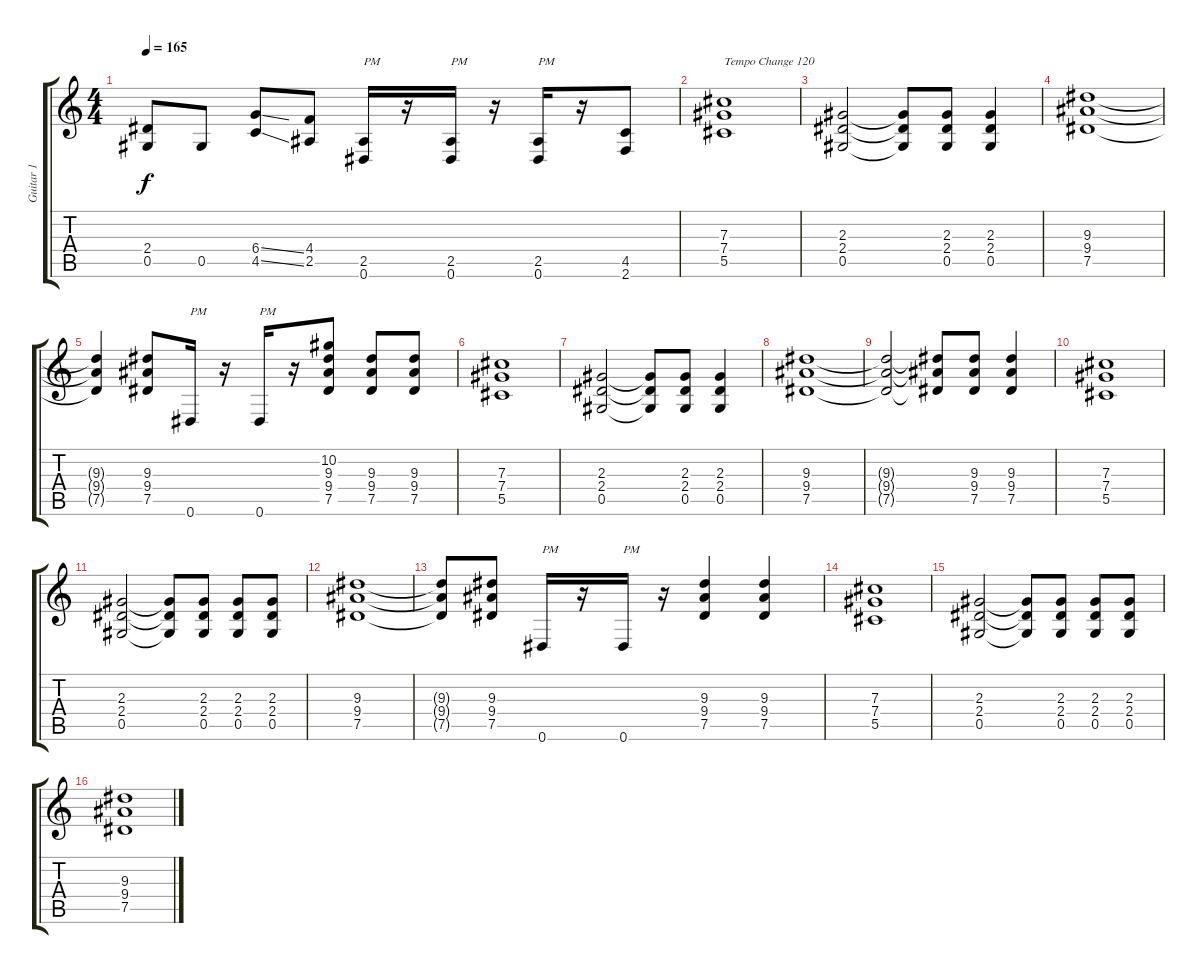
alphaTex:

\track ("Guitar 1" "Guitar 1") {instrument distortionguitar}
\staff {score tabs}
\tuning (Eb4 Bb3 Gb3 Db3 Ab2 Eb2) {hide}
\ts (4 4)
\tempo 165
\clef g2
\ks c
(2.4{t} 0.5{t}).8{dy f} 0.5.8 (6.4{ss} 4.5{ss}).8 (4.4 2.5).8 (2.5 0.6).16{txt "PM"} r.16 (2.5 0.6).16{txt "PM"} r.16 (2.5 0.6).16{txt "PM"} r.16 (4.5 2.6).8 |
(7.3 7.4 5.5).1{txt "Tempo Change 120"} |
(2.3 2.4 0.5).2 (2.3{t} 2.4{t} 0.5{t}).8 (2.3 2.4 0.5).8 (2.3 2.4 0.5).4 |
(9.3 9.4 7.5).1 |
(9.3{t} 9.4{t} 7.5{t}).4 (9.3 9.4 7.5).8 0.6.16{txt "PM"} r.16 0.6.16{txt "PM"} r.16 (10.2 9.3 9.4 7.5).8 (9.3 9.4 7.5).8 (9.3 9.4 7.5).8 |
(7.3 7.4 5.5).1 |
(2.3 2.4 0.5).2 (2.3{t} 2.4{t} 0.5{t}).8 (2.3 2.4 0.5).8 (2.3 2.4 0.5).4 |
(9.3 9.4 7.5).1 |
(9.3{t} 9.4{t} 7.5{t}).2 (9.3{t} 9.4{t} 7.5{t}).8 (9.3 9.4 7.5).8 (9.3 9.4 7.5).4 |
(7.3 7.4 5.5).1 |
(2.3 2.4 0.5).2 (2.3{t} 2.4{t} 0.5{t}).8 (2.3 2.4 0.5).8 (2.3 2.4 0.5).8 (2.3 2.4 0.5).8 |
(9.3 9.4 7.5).1 |
(9.3{t} 9.4{t} 7.5{t}).8 (9.3 9.4 7.5).8 0.6.16{txt "PM"} r.16 0.6.16{txt "PM"} r.16 (9.3 9.4 7.5).4 (9.3 9.4 7.5).4 |
(7.3 7.4 5.5).1 |
(2.3 2.4 0.5).2 (2.3{t} 2.4{t} 0.5{t}).8 (2.3 2.4 0.5).8 (2.3 2.4 0.5).8 (2.3 2.4 0.5).8 |
(9.3 9.4 7.5).1
